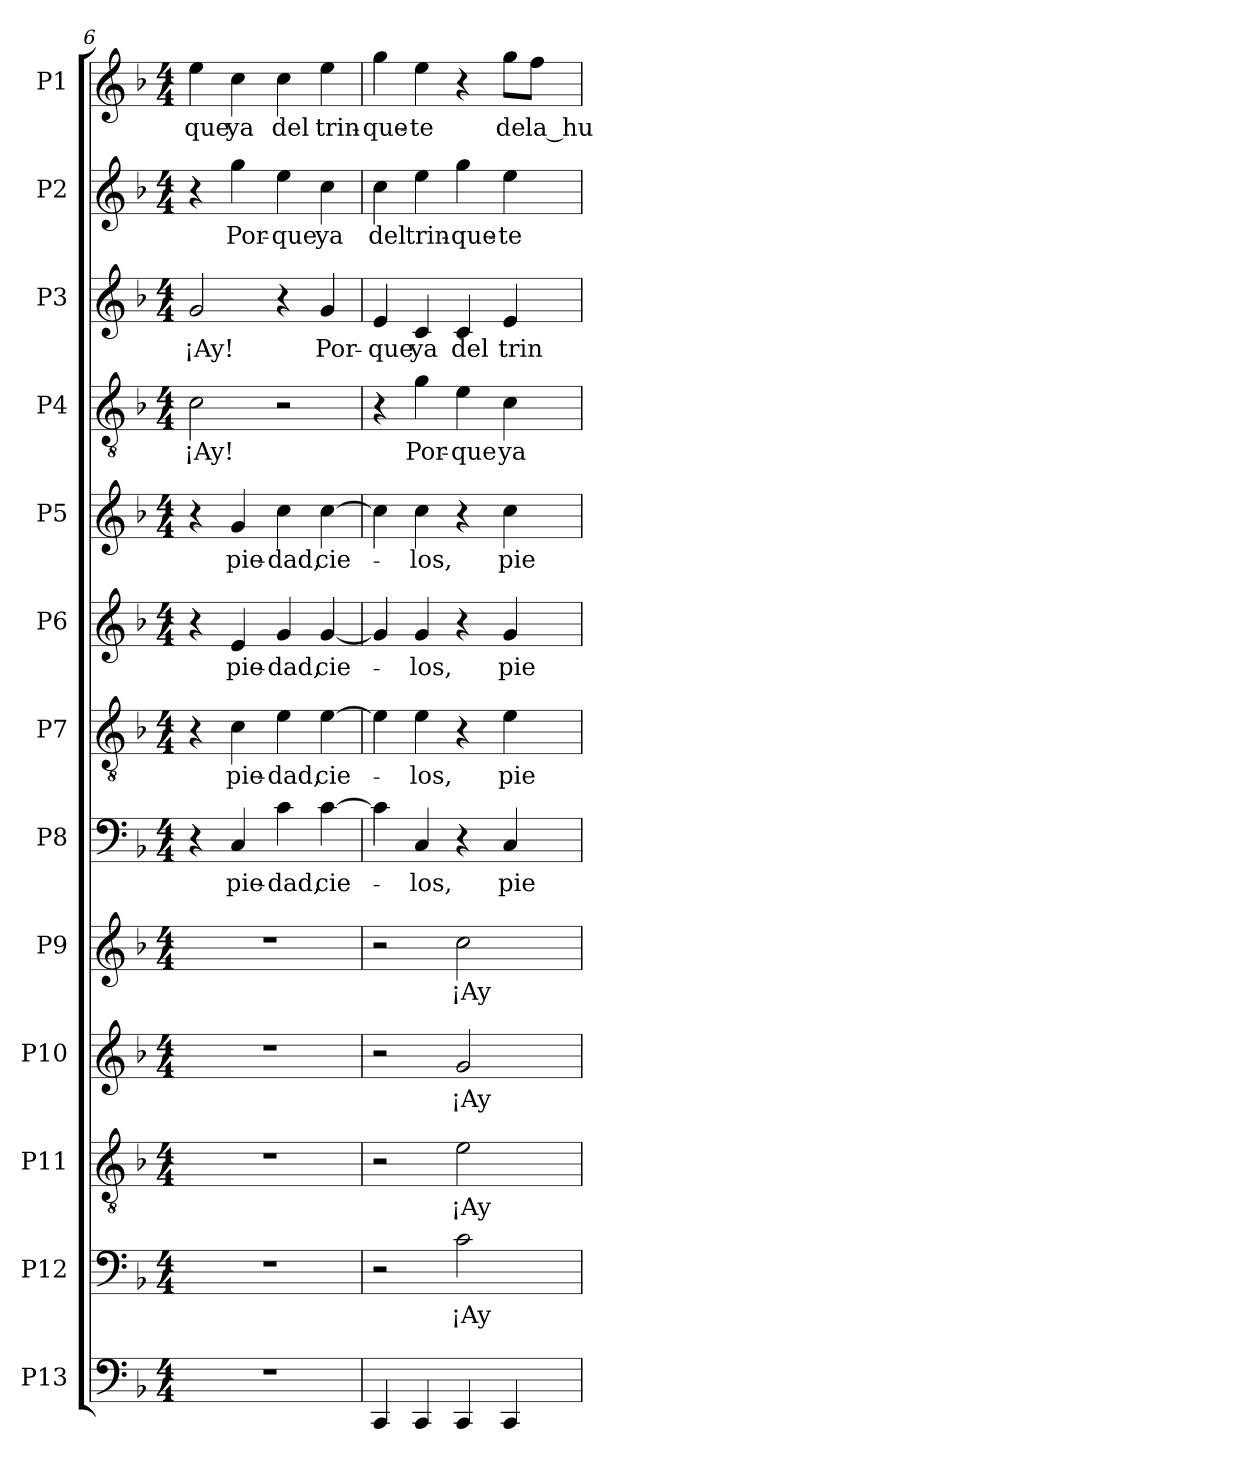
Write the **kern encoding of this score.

**kern	**kern	**text	**kern	**text	**kern	**text	**kern	**text	**kern	**text	**kern	**text	**kern	**text	**kern	**text	**kern	**text	**kern	**text	**kern	**text	**kern	**text
*part13	*part12	*part12	*part11	*part11	*part10	*part10	*part9	*part9	*part8	*part8	*part7	*part7	*part6	*part6	*part5	*part5	*part4	*part4	*part3	*part3	*part2	*part2	*part1	*part1
*staff13	*staff12	*staff12	*staff11	*staff11	*staff10	*staff10	*staff9	*staff9	*staff8	*staff8	*staff7	*staff7	*staff6	*staff6	*staff5	*staff5	*staff4	*staff4	*staff3	*staff3	*staff2	*staff2	*staff1	*staff1
*I"P13	*I"P12	*	*I"P11	*	*I"P10	*	*I"P9	*	*I"P8	*	*I"P7	*	*I"P6	*	*I"P5	*	*I"P4	*	*I"P3	*	*I"P2	*	*I"P1	*
*clefF4	*clefF4	*	*clefGv2	*	*clefG2	*	*clefG2	*	*clefF4	*	*clefGv2	*	*clefG2	*	*clefG2	*	*clefGv2	*	*clefG2	*	*clefG2	*	*clefG2	*
*	*	*	*ITrd7c12	*	*	*	*	*	*	*	*ITrd7c12	*	*	*	*	*	*ITrd7c12	*	*	*	*	*	*	*
*k[b-]	*k[b-]	*	*k[b-]	*	*k[b-]	*	*k[b-]	*	*k[b-]	*	*k[b-]	*	*k[b-]	*	*k[b-]	*	*k[b-]	*	*k[b-]	*	*k[b-]	*	*k[b-]	*
*F:	*F:	*	*F:	*	*F:	*	*F:	*	*F:	*	*F:	*	*F:	*	*F:	*	*F:	*	*F:	*	*F:	*	*F:	*
*M4/4	*M4/4	*	*M4/4	*	*M4/4	*	*M4/4	*	*M4/4	*	*M4/4	*	*M4/4	*	*M4/4	*	*M4/4	*	*M4/4	*	*M4/4	*	*M4/4	*
=6	=6	=6	=6	=6	=6	=6	=6	=6	=6	=6	=6	=6	=6	=6	=6	=6	=6	=6	=6	=6	=6	=6	=6	=6
!	!	!	!	!	!	!	!	!	!	!	!	!	!	!	!	!	!	!LO:LY:b:color=#000000	!	!	!	!	!	!
!	!	!	!	!	!	!	!	!	!	!	!	!	!	!	!	!	!	!	!	!LO:LY:b:color=#000000	!	!	!	!
!	!	!	!	!	!	!	!	!	!	!	!	!	!	!	!	!	!	!	!	!	!	!	!	!LO:LY:b:color=#000000
1r	1r	.	1r	.	1r	.	1r	.	4r	.	4r	.	4r	.	4r	.	2Ci\	¡Ay!	2gi/	¡Ay!	4r	.	4eei\	-que
!	!	!	!	!	!	!	!	!	!	!LO:LY:b:color=#000000	!	!	!	!	!	!	!	!	!	!	!	!	!	!
!	!	!	!	!	!	!	!	!	!	!	!	!LO:LY:b:color=#000000	!	!	!	!	!	!	!	!	!	!	!	!
!	!	!	!	!	!	!	!	!	!	!	!	!	!	!LO:LY:b:color=#000000	!	!	!	!	!	!	!	!	!	!
!	!	!	!	!	!	!	!	!	!	!	!	!	!	!	!	!LO:LY:b:color=#000000	!	!	!	!	!	!	!	!
!	!	!	!	!	!	!	!	!	!	!	!	!	!	!	!	!	!	!	!	!	!	!LO:LY:b:color=#000000	!	!
!	!	!	!	!	!	!	!	!	!	!	!	!	!	!	!	!	!	!	!	!	!	!	!	!LO:LY:b:color=#000000
.	.	.	.	.	.	.	.	.	4Ci/	pie-	4Ci\	pie-	4ei/	pie-	4gi/	pie-	.	.	.	.	4ggi\	Por-	4cci\	ya
!	!	!	!	!	!	!	!	!	!	!LO:LY:b:color=#000000	!	!	!	!	!	!	!	!	!	!	!	!	!	!
!	!	!	!	!	!	!	!	!	!	!	!	!LO:LY:b:color=#000000	!	!	!	!	!	!	!	!	!	!	!	!
!	!	!	!	!	!	!	!	!	!	!	!	!	!	!LO:LY:b:color=#000000	!	!	!	!	!	!	!	!	!	!
!	!	!	!	!	!	!	!	!	!	!	!	!	!	!	!	!LO:LY:b:color=#000000	!	!	!	!	!	!	!	!
!	!	!	!	!	!	!	!	!	!	!	!	!	!	!	!	!	!	!	!	!	!	!LO:LY:b:color=#000000	!	!
!	!	!	!	!	!	!	!	!	!	!	!	!	!	!	!	!	!	!	!	!	!	!	!	!LO:LY:b:color=#000000
.	.	.	.	.	.	.	.	.	4ci\	-dad,	4Ei\	-dad,	4gi/	-dad,	4cci\	-dad,	2r	.	4r	.	4eei\	-que	4cci\	del
!	!	!	!	!	!	!	!	!	!	!LO:LY:b:color=#000000	!	!	!	!	!	!	!	!	!	!	!	!	!	!
!	!	!	!	!	!	!	!	!	!	!	!	!LO:LY:b:color=#000000	!	!	!	!	!	!	!	!	!	!	!	!
!	!	!	!	!	!	!	!	!	!	!	!	!	!	!LO:LY:b:color=#000000	!	!	!	!	!	!	!	!	!	!
!	!	!	!	!	!	!	!	!	!	!	!	!	!	!	!	!LO:LY:b:color=#000000	!	!	!	!	!	!	!	!
!	!	!	!	!	!	!	!	!	!	!	!	!	!	!	!	!	!	!	!	!LO:LY:b:color=#000000	!	!	!	!
!	!	!	!	!	!	!	!	!	!	!	!	!	!	!	!	!	!	!	!	!	!	!LO:LY:b:color=#000000	!	!
!	!	!	!	!	!	!	!	!	!	!	!	!	!	!	!	!	!	!	!	!	!	!	!	!LO:LY:b:color=#000000
.	.	.	.	.	.	.	.	.	[4ci\	cie-	[4Ei\	cie-	[4gi/	cie-	[4cci\	cie-	.	.	4gi/	Por-	4cci\	ya	4eei\	trin-
=7	=7	=7	=7	=7	=7	=7	=7	=7	=7	=7	=7	=7	=7	=7	=7	=7	=7	=7	=7	=7	=7	=7	=7	=7
!	!	!	!	!	!	!	!	!	!	!	!	!	!	!	!	!	!	!	!	!LO:LY:b:color=#000000	!	!	!	!
!	!	!	!	!	!	!	!	!	!	!	!	!	!	!	!	!	!	!	!	!	!	!LO:LY:b:color=#000000	!	!
!	!	!	!	!	!	!	!	!	!	!	!	!	!	!	!	!	!	!	!	!	!	!	!	!LO:LY:b:color=#000000
4CCi/	2r	.	2r	.	2r	.	2r	.	4ci\]	.	4Ei\]	.	4gi/]	.	4cci\]	.	4r	.	4ei/	-que	4cci\	del	4ggi\	-que-
!	!	!	!	!	!	!	!	!	!	!LO:LY:b:color=#000000	!	!	!	!	!	!	!	!	!	!	!	!	!	!
!	!	!	!	!	!	!	!	!	!	!	!	!LO:LY:b:color=#000000	!	!	!	!	!	!	!	!	!	!	!	!
!	!	!	!	!	!	!	!	!	!	!	!	!	!	!LO:LY:b:color=#000000	!	!	!	!	!	!	!	!	!	!
!	!	!	!	!	!	!	!	!	!	!	!	!	!	!	!	!LO:LY:b:color=#000000	!	!	!	!	!	!	!	!
!	!	!	!	!	!	!	!	!	!	!	!	!	!	!	!	!	!	!LO:LY:b:color=#000000	!	!	!	!	!	!
!	!	!	!	!	!	!	!	!	!	!	!	!	!	!	!	!	!	!	!	!LO:LY:b:color=#000000	!	!	!	!
!	!	!	!	!	!	!	!	!	!	!	!	!	!	!	!	!	!	!	!	!	!	!LO:LY:b:color=#000000	!	!
!	!	!	!	!	!	!	!	!	!	!	!	!	!	!	!	!	!	!	!	!	!	!	!	!LO:LY:b:color=#000000
4CCi/	.	.	.	.	.	.	.	.	4Ci/	-los,	4Ei\	-los,	4gi/	-los,	4cci\	-los,	4Gi\	Por-	4ci/	ya	4eei\	trin-	4eei\	-te
!	!	!LO:LY:b:color=#000000	!	!	!	!	!	!	!	!	!	!	!	!	!	!	!	!	!	!	!	!	!	!
!	!	!	!	!LO:LY:b:color=#000000	!	!	!	!	!	!	!	!	!	!	!	!	!	!	!	!	!	!	!	!
!	!	!	!	!	!	!LO:LY:b:color=#000000	!	!	!	!	!	!	!	!	!	!	!	!	!	!	!	!	!	!
!	!	!	!	!	!	!	!	!LO:LY:b:color=#000000	!	!	!	!	!	!	!	!	!	!	!	!	!	!	!	!
!	!	!	!	!	!	!	!	!	!	!	!	!	!	!	!	!	!	!LO:LY:b:color=#000000	!	!	!	!	!	!
!	!	!	!	!	!	!	!	!	!	!	!	!	!	!	!	!	!	!	!	!LO:LY:b:color=#000000	!	!	!	!
!	!	!	!	!	!	!	!	!	!	!	!	!	!	!	!	!	!	!	!	!	!	!LO:LY:b:color=#000000	!	!
4CCi/	2ci\	¡Ay	2Ei\	¡Ay	2gi/	¡Ay	2cci\	¡Ay	4r	.	4r	.	4r	.	4r	.	4Ei\	-que	4ci/	del	4ggi\	-que-	4r	.
!	!	!	!	!	!	!	!	!	!	!LO:LY:b:color=#000000	!	!	!	!	!	!	!	!	!	!	!	!	!	!
!	!	!	!	!	!	!	!	!	!	!	!	!LO:LY:b:color=#000000	!	!	!	!	!	!	!	!	!	!	!	!
!	!	!	!	!	!	!	!	!	!	!	!	!	!	!LO:LY:b:color=#000000	!	!	!	!	!	!	!	!	!	!
!	!	!	!	!	!	!	!	!	!	!	!	!	!	!	!	!LO:LY:b:color=#000000	!	!	!	!	!	!	!	!
!	!	!	!	!	!	!	!	!	!	!	!	!	!	!	!	!	!	!LO:LY:b:color=#000000	!	!	!	!	!	!
!	!	!	!	!	!	!	!	!	!	!	!	!	!	!	!	!	!	!	!	!LO:LY:b:color=#000000	!	!	!	!
!	!	!	!	!	!	!	!	!	!	!	!	!	!	!	!	!	!	!	!	!	!	!LO:LY:b:color=#000000	!	!
!	!	!	!	!	!	!	!	!	!	!	!	!	!	!	!	!	!	!	!	!	!	!	!	!LO:LY:b:color=#000000
4CCi/	.	.	.	.	.	.	.	.	4Ci/	pie-	4Ei\	pie-	4gi/	pie-	4cci\	pie-	4Ci\	ya	4ei/	trin-	4eei\	-te	8ggi\L	de
!	!	!	!	!	!	!	!	!	!	!	!	!	!	!	!	!	!	!	!	!	!	!	!	!LO:LY:b:color=#000000
.	.	.	.	.	.	.	.	.	.	.	.	.	.	.	.	.	.	.	.	.	.	.	8ffi\J	la_hu-
=	=	=	=	=	=	=	=	=	=	=	=	=	=	=	=	=	=	=	=	=	=	=	=	=
*-	*-	*-	*-	*-	*-	*-	*-	*-	*-	*-	*-	*-	*-	*-	*-	*-	*-	*-	*-	*-	*-	*-	*-	*-
